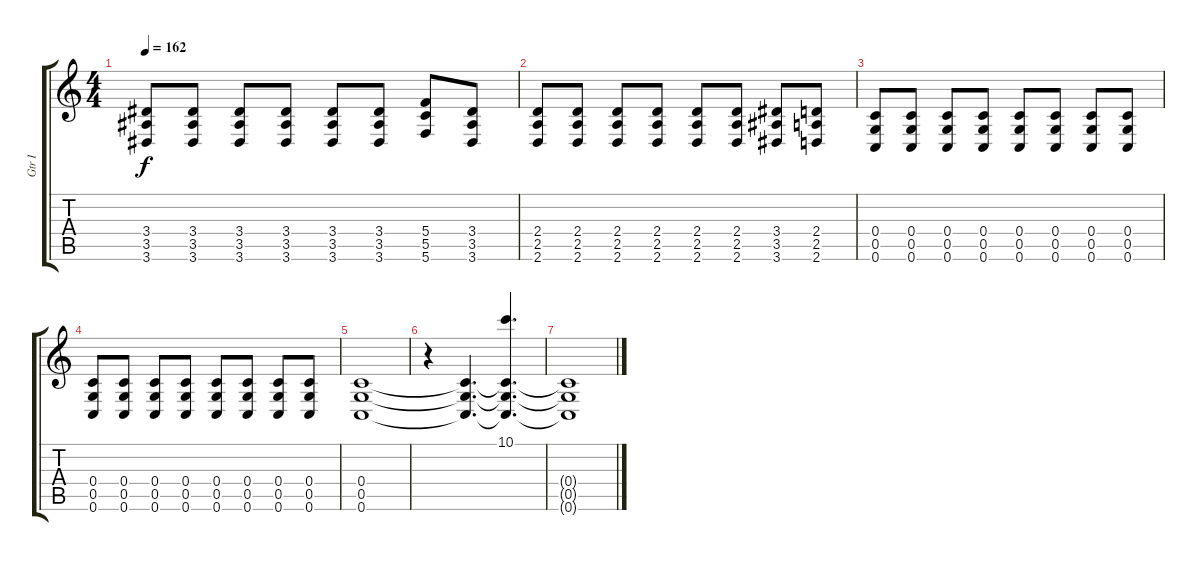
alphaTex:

\track ("Gtr I" "Gtr I") {instrument overdrivenguitar}
\staff {score tabs}
\tuning (D4 A3 F3 C3 G2 C2) {hide}
\ts (4 4)
\tempo 162
\clef g2
\ks c
(3.4 3.5 3.6).8{dy f} (3.4 3.5 3.6).8 (3.4 3.5 3.6).8 (3.4 3.5 3.6).8 (3.4 3.5 3.6).8 (3.4 3.5 3.6).8 (5.4 5.5 5.6).8 (3.4 3.5 3.6).8 |
(2.4 2.5 2.6).8 (2.4 2.5 2.6).8 (2.4 2.5 2.6).8 (2.4 2.5 2.6).8 (2.4 2.5 2.6).8 (2.4 2.5 2.6).8 (3.4 3.5 3.6).8 (2.4 2.5 2.6).8 |
(0.4 0.5 0.6).8 (0.4 0.5 0.6).8 (0.4 0.5 0.6).8 (0.4 0.5 0.6).8 (0.4 0.5 0.6).8 (0.4 0.5 0.6).8 (0.4 0.5 0.6).8 (0.4 0.5 0.6).8 |
(0.4 0.5 0.6).8 (0.4 0.5 0.6).8 (0.4 0.5 0.6).8 (0.4 0.5 0.6).8 (0.4 0.5 0.6).8 (0.4 0.5 0.6).8 (0.4 0.5 0.6).8 (0.4 0.5 0.6).8 |
(0.4 0.5 0.6).1 |
r.4 (0.4{t} 0.5{t} 0.6{t}).4{d} (10.1 0.4{t} 0.5{t} 0.6{t}).4{d} |
(0.4{t} 0.5{t} 0.6{t}).1{volume 5}
